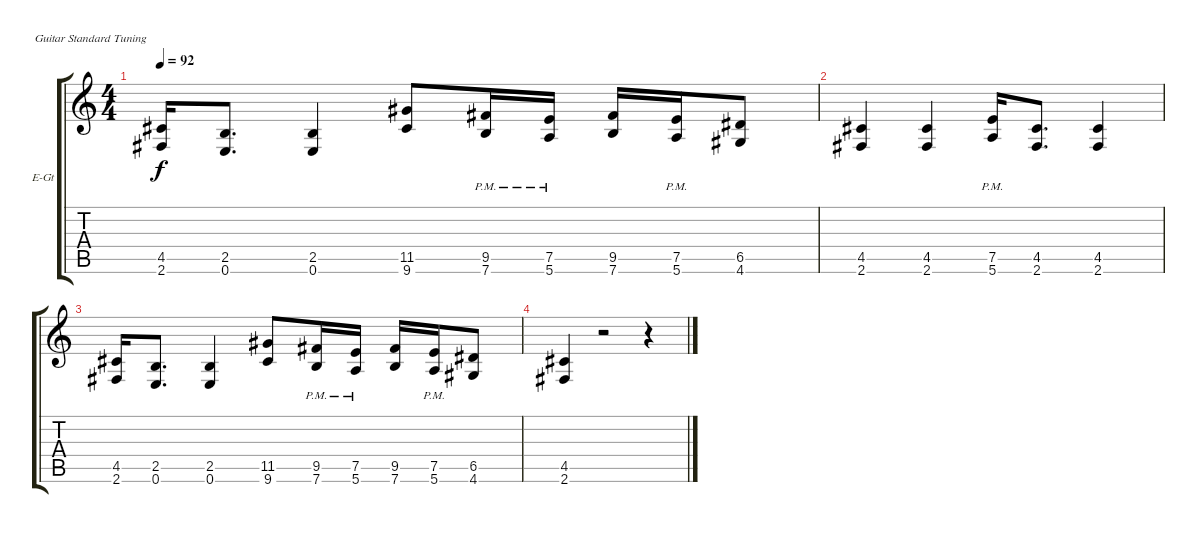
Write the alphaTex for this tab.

\bracketExtendMode groupsimilarinstruments
\firstSystemTrackNameOrientation horizontal
\otherSystemsTrackNameOrientation horizontal
\track ("Ãèòàðà 1" "E-Gt") {instrument distortionguitar}
\staff {score tabs}
\tuning (E4 B3 G3 D3 A2 E2)
\ts (4 4)
\tempo 92
\clef g2
\ks c
(4.5 2.6).16{dy f} (2.5 0.6).8{d} (2.5 0.6).4 (11.5 9.6).8 (9.5{pm} 7.6{pm}).16 (7.5{pm} 5.6{pm}).16 (9.5 7.6).16 (7.5{pm} 5.6{pm}).16 (6.5 4.6).8 |
(4.5 2.6).4 (4.5 2.6).4 (7.5{pm} 5.6{pm}).16 (4.5 2.6).8{d} (4.5 2.6).4 |
(4.5 2.6).16 (2.5 0.6).8{d} (2.5 0.6).4 (11.5 9.6).8 (9.5{pm} 7.6{pm}).16 (7.5{pm} 5.6{pm}).16 (9.5 7.6).16 (7.5{pm} 5.6{pm}).16 (6.5 4.6).8 |
(4.5 2.6).4 r.2 r.4
